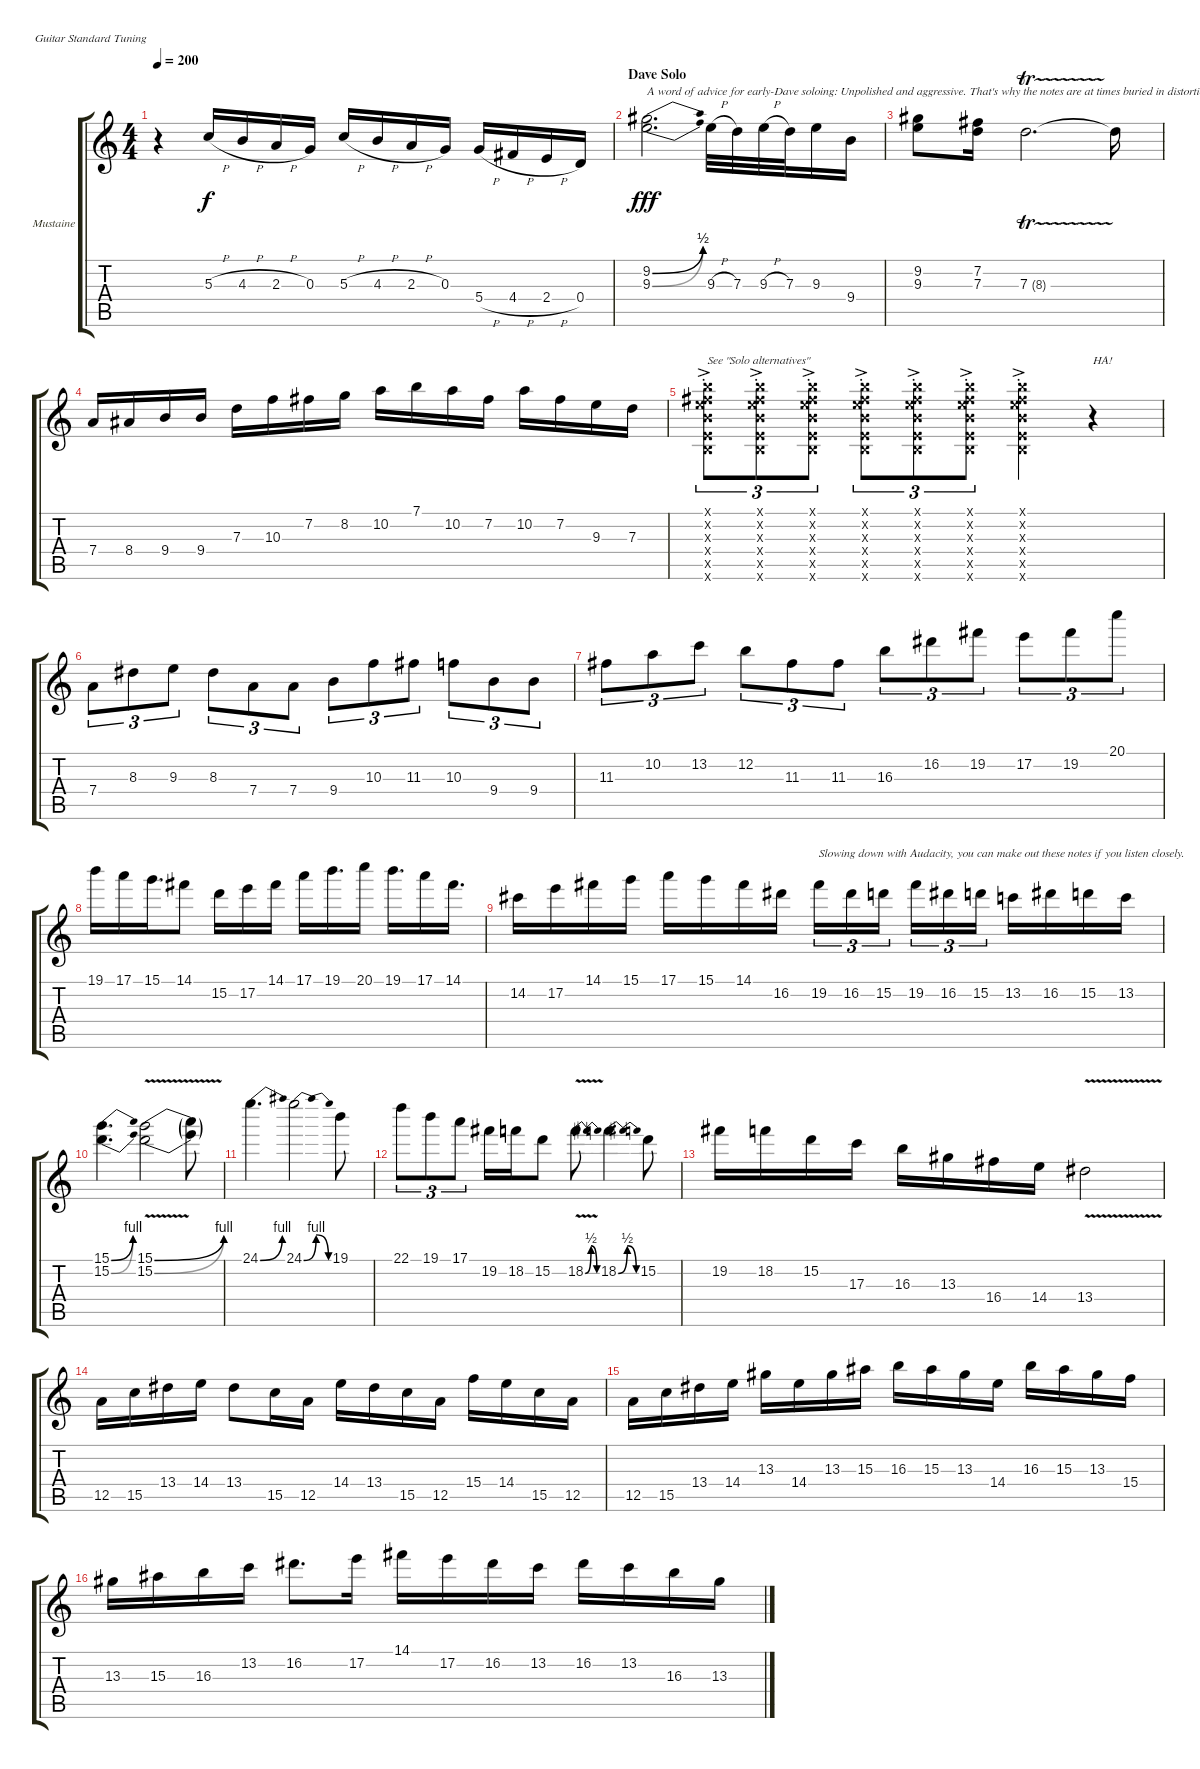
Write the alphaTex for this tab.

\bracketExtendMode groupsimilarinstruments
\firstSystemTrackNameOrientation horizontal
\otherSystemsTrackNameOrientation horizontal
\track ("Dave Mustaine" "Mustaine") {instrument distortionguitar}
\staff {score tabs}
\tuning (E4 B3 G3 D3 A2 E2)
\ts (4 4)
\tempo 200
\clef g2
\ks c
r.4{dy f} 5.3{h}.16 4.3{h}.16 2.3{h}.16 0.3.16 5.3{h}.16 4.3{h}.16 2.3{h}.16 0.3.16 5.4{h}.16 4.4{h}.16 2.4{h}.16 0.4.16 |
\section ("" "Dave Solo")
(9.2{be (bend 0 0 14.399999999999999 2)} 9.3{be (bend 0 0 14.399999999999999 2)}).2{d txt "A word of advice for early-Dave soloing: Unpolished and aggressive. That's why the notes are at times buried in distortion on KIMB." dy fff} 9.3{h}.32 7.3.32 9.3{h}.32 7.3.32 9.3.16 9.4.16 |
(9.2 9.3).8 (7.3 7.2).16 7.3{tr (8 16)}.2{d} 7.3{t}.16 |
7.4.16 8.4.16 9.4.16 9.4.16 7.3.16 10.3.16 7.2.16 8.2.16 10.2.16 7.1.16 10.2.16 7.2.16 10.2.16 7.2.16 9.3.16 7.3.16 |
(9.4{ac st x} 7.5{ac st x} 7.6{st x} 9.3{st x} 7.2{st x} 7.1{st x}).8{tu (3 2) txt "See \"Solo alternatives\""} (7.5{ac st x} 9.4{ac st x} 9.3{st x} 7.6{st x} 7.1{st x} 7.2{st x}).8{tu (3 2)} (9.4{ac st x} 7.5{ac st x} 9.3{st x} 7.6{st x} 7.1{st x} 7.2{st x}).8{tu (3 2)} (9.4{ac st x} 7.5{ac st x} 9.3{st x} 7.6{st x} 7.1{st x} 7.2{st x}).8{tu (3 2)} (7.5{ac st x} 9.4{ac st x} 9.3{st x} 7.6{st x} 7.1{st x} 7.2{st x}).8{tu (3 2)} (7.5{ac st x} 9.4{ac st x} 9.3{st x} 7.6{st x} 7.1{st x} 7.2{st x}).8{tu (3 2)} (7.5{ac st x} 9.4{ac st x} 9.3{st x} 7.6{st x} 7.1{st x} 7.2{st x}).4 r.4{txt "HA!"} |
7.4.8{tu (3 2)} 8.3.8{tu (3 2)} 9.3.8{tu (3 2)} 8.3.8{tu (3 2)} 7.4.8{tu (3 2)} 7.4.8{tu (3 2)} 9.4.8{tu (3 2)} 10.3.8{tu (3 2)} 11.3.8{tu (3 2)} 10.3.8{tu (3 2)} 9.4.8{tu (3 2)} 9.4.8{tu (3 2)} |
11.3.8{tu (3 2)} 10.2.8{tu (3 2)} 13.2.8{tu (3 2)} 12.2.8{tu (3 2)} 11.3.8{tu (3 2)} 11.3.8{tu (3 2)} 16.3.8{tu (3 2)} 16.2.8{tu (3 2)} 19.2.8{tu (3 2)} 17.2.8{tu (3 2)} 19.2.8{tu (3 2)} 20.1.8{tu (3 2)} |
19.1.16 17.1.16 15.1.16{d} 14.1.8 15.2.16 17.2.16 14.1.16 17.1.16 19.1.16{d} 20.1.16 19.1.16{d} 17.1.16 14.1.16{d} |
14.2.16 17.2.16 14.1.16 15.1.16 17.1.16 15.1.16 14.1.16 16.2.16 19.2.16{tu (3 2) txt "Slowing down with Audacity, you can make out these notes if you listen closely."} 16.2.16{tu (3 2)} 15.2.16{tu (3 2)} 19.2.16{tu (3 2)} 16.2.16{tu (3 2)} 15.2.16{tu (3 2)} 13.2.16 16.2.16 15.2.16 13.2.16 |
(15.2{be (bend 0 0 15 4)} 15.1{be (bend 0 0 15 4)}).4{d} (15.2{be (bend 0 0 15 4) v} 15.1{be (bend 0 0 15 4) v}).2 (15.2{t} 15.1{t}).8 |
24.1{be (bend 0 0 58.199999999999996 4)}.4{d} 24.1{be (bendrelease 0 0 25.2 4 42.6 4 59.4 0)}.2 19.1.8 |
22.1.8{tu (3 2)} 19.1.8{tu (3 2)} 17.1.8{tu (3 2)} 19.2.16 18.2.16 15.2.8 18.2{be (bendrelease 0 0 22.2 2 37.8 2 49.199999999999996 0) v}.8 18.2{be (bendrelease 0 0 12 2 34.199999999999996 2 47.4 0)}.4 15.2.8 |
19.2.16 18.2.16 15.2.16 17.3.16 16.3.16 13.3.16 16.4.16 14.4.16 13.4{v}.2 |
12.5.16 15.5.16 13.4.16 14.4.16 13.4.8 15.5.16 12.5.16 14.4.16 13.4.16 15.5.16 12.5.16 15.4.16 14.4.16 15.5.16 12.5.16 |
12.5.16 15.5.16 13.4.16 14.4.16 13.3.16 14.4.16 13.3.16 15.3.16 16.3.16 15.3.16 13.3.16 14.4.16 16.3.16 15.3.16 13.3.16 15.4.16 |
13.3.16 15.3.16 16.3.16 13.2.16 16.2.8{d} 17.2.16 14.1.16 17.2.16 16.2.16 13.2.16 16.2.16 13.2.16 16.3.16 13.3.16
